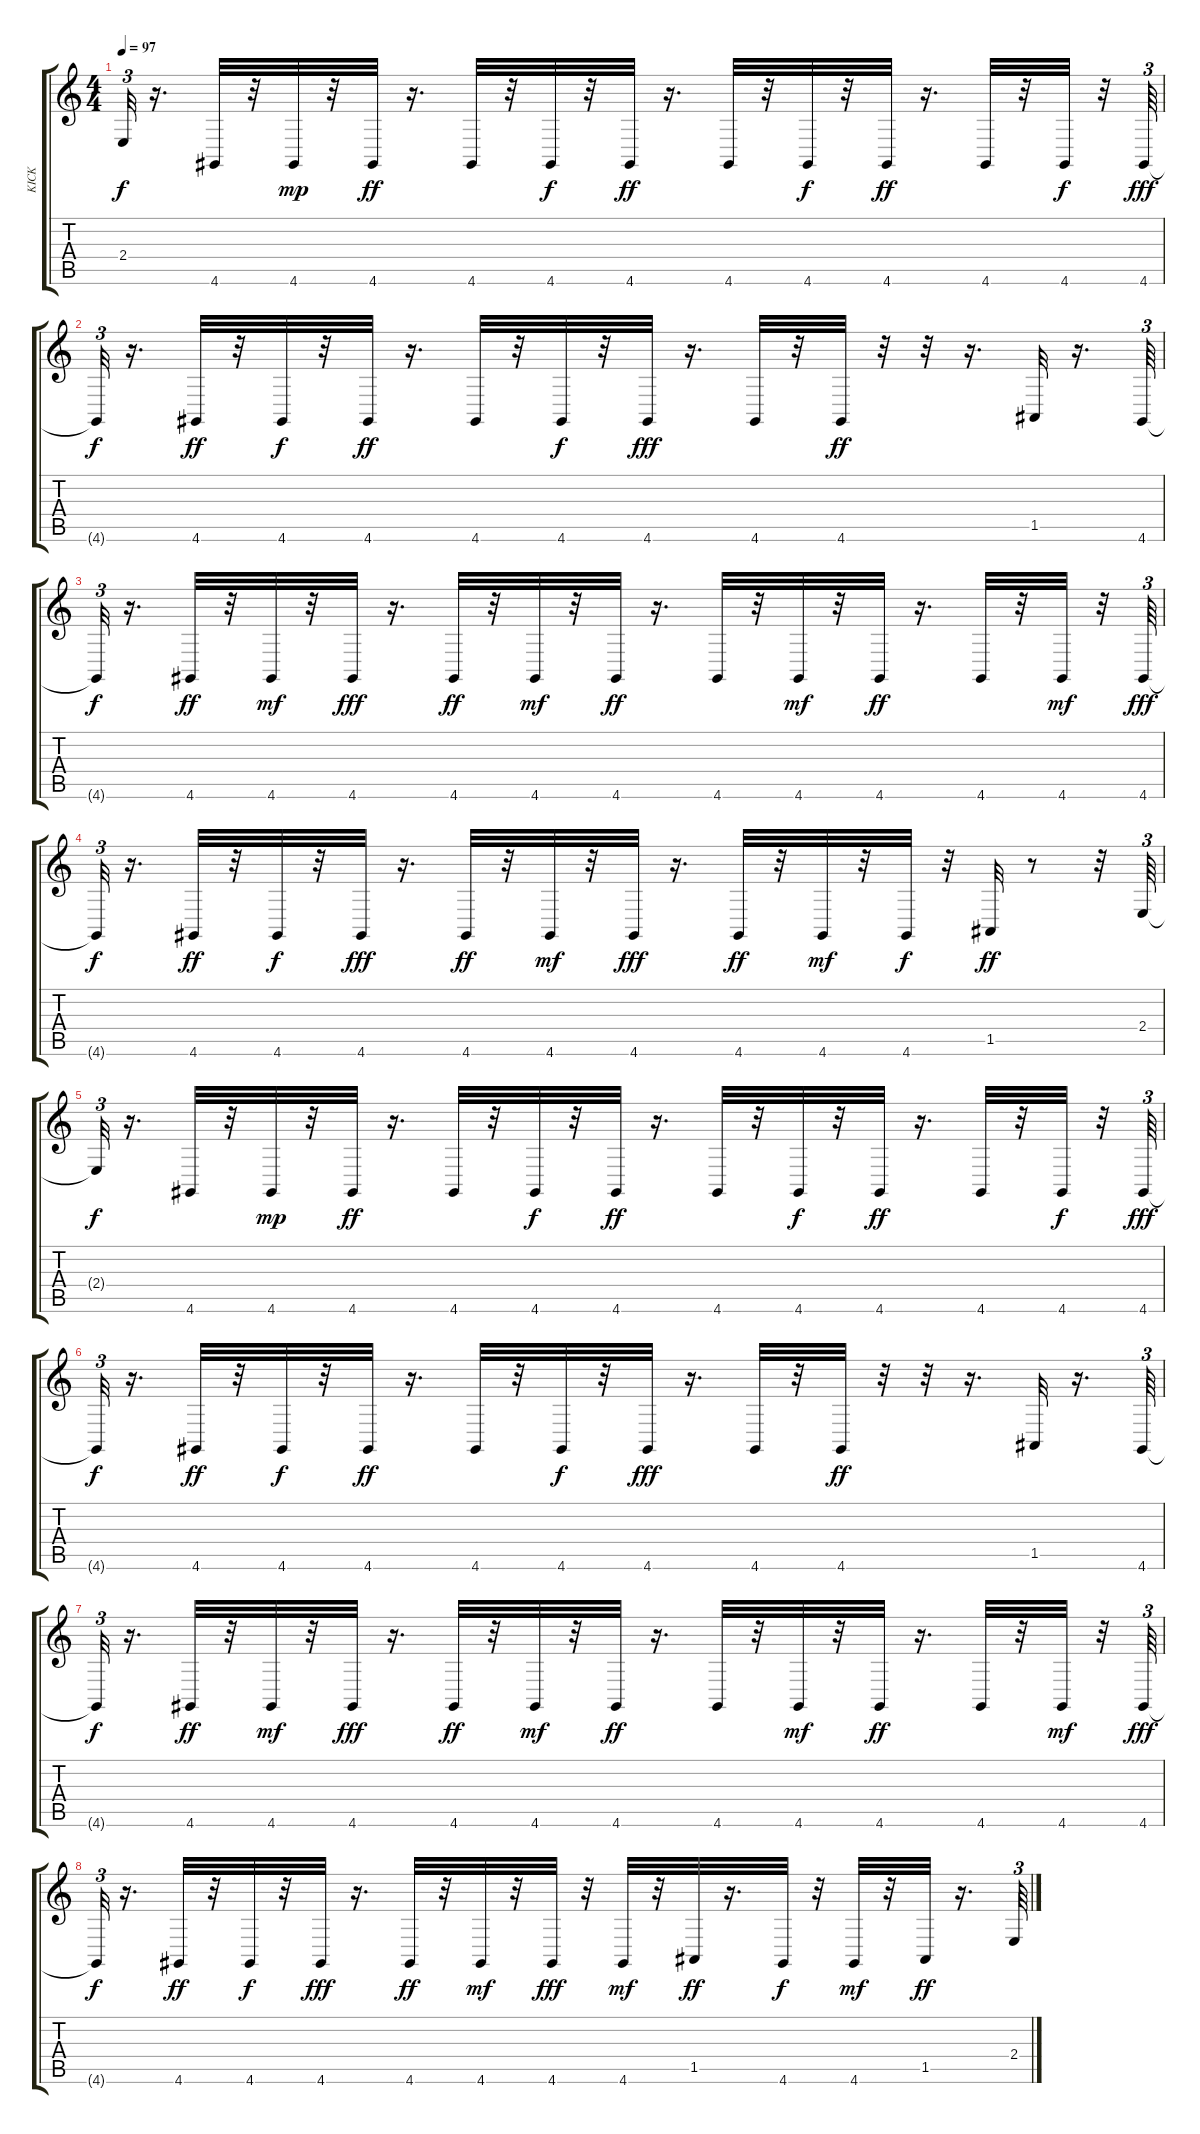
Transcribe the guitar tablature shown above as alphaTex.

\track ("KICK " "KICK ") {instrument drawbarorgan}
\staff {score tabs}
\tuning (E4 B3 G3 D3 A2 E2) {hide}
\ts (4 4)
\tempo 97
\clef g2
\ks c
2.4{t}.32{tu (3 2) dy f} r.16{d} 4.6.32 r.32 4.6.32{dy mp} r.32 4.6.32{dy ff} r.16{d} 4.6.32 r.32 4.6.32{dy f} r.32 4.6.32{dy ff} r.16{d} 4.6.32 r.32 4.6.32{dy f} r.32 4.6.32{dy ff} r.16{d} 4.6.32 r.32 4.6.32{dy f} r.32 4.6.64{tu (3 2) dy fff} |
4.6{t}.32{tu (3 2) dy f} r.16{d} 4.6.32{dy ff} r.32 4.6.32{dy f} r.32 4.6.32{dy ff} r.16{d} 4.6.32 r.32 4.6.32{dy f} r.32 4.6.32{dy fff} r.16{d} 4.6.32 r.32 4.6.32{dy ff} r.32 r.32 r.16{d} 1.5.32 r.16{d} 4.6.64{tu (3 2)} |
4.6{t}.32{tu (3 2) dy f} r.16{d} 4.6.32{dy ff} r.32 4.6.32{dy mf} r.32 4.6.32{dy fff} r.16{d} 4.6.32{dy ff} r.32 4.6.32{dy mf} r.32 4.6.32{dy ff} r.16{d} 4.6.32 r.32 4.6.32{dy mf} r.32 4.6.32{dy ff} r.16{d} 4.6.32 r.32 4.6.32{dy mf} r.32 4.6.64{tu (3 2) dy fff} |
4.6{t}.32{tu (3 2) dy f} r.16{d} 4.6.32{dy ff} r.32 4.6.32{dy f} r.32 4.6.32{dy fff} r.16{d} 4.6.32{dy ff} r.32 4.6.32{dy mf} r.32 4.6.32{dy fff} r.16{d} 4.6.32{dy ff} r.32 4.6.32{dy mf} r.32 4.6.32{dy f} r.32 1.5.32{dy ff} r.8 r.32 2.4.64{tu (3 2)} |
2.4{t}.32{tu (3 2) dy f} r.16{d} 4.6.32 r.32 4.6.32{dy mp} r.32 4.6.32{dy ff} r.16{d} 4.6.32 r.32 4.6.32{dy f} r.32 4.6.32{dy ff} r.16{d} 4.6.32 r.32 4.6.32{dy f} r.32 4.6.32{dy ff} r.16{d} 4.6.32 r.32 4.6.32{dy f} r.32 4.6.64{tu (3 2) dy fff} |
4.6{t}.32{tu (3 2) dy f} r.16{d} 4.6.32{dy ff} r.32 4.6.32{dy f} r.32 4.6.32{dy ff} r.16{d} 4.6.32 r.32 4.6.32{dy f} r.32 4.6.32{dy fff} r.16{d} 4.6.32 r.32 4.6.32{dy ff} r.32 r.32 r.16{d} 1.5.32 r.16{d} 4.6.64{tu (3 2)} |
4.6{t}.32{tu (3 2) dy f} r.16{d} 4.6.32{dy ff} r.32 4.6.32{dy mf} r.32 4.6.32{dy fff} r.16{d} 4.6.32{dy ff} r.32 4.6.32{dy mf} r.32 4.6.32{dy ff} r.16{d} 4.6.32 r.32 4.6.32{dy mf} r.32 4.6.32{dy ff} r.16{d} 4.6.32 r.32 4.6.32{dy mf} r.32 4.6.64{tu (3 2) dy fff} |
4.6{t}.32{tu (3 2) dy f} r.16{d} 4.6.32{dy ff} r.32 4.6.32{dy f} r.32 4.6.32{dy fff} r.16{d} 4.6.32{dy ff} r.32 4.6.32{dy mf} r.32 4.6.32{dy fff} r.32 4.6.32{dy mf} r.32 1.5.32{dy ff} r.16{d} 4.6.32{dy f} r.32 4.6.32{dy mf} r.32 1.5.32{dy ff} r.16{d} 2.4.64{tu (3 2)}
